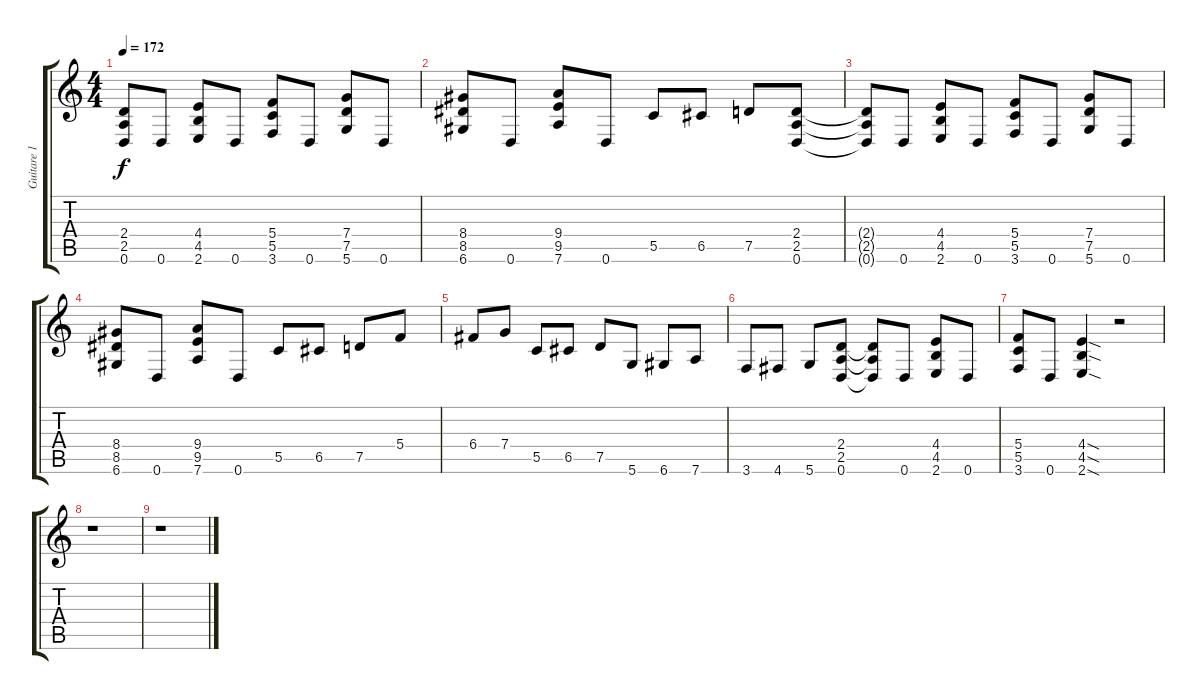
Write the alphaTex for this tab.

\track ("Guitare 1" "Guitare 1") {instrument distortionguitar}
\staff {score tabs}
\tuning (D4 A3 F3 C3 G2 D2) {hide}
\ts (4 4)
\tempo 172
\clef g2
\ks c
(2.4{t} 2.5{t} 0.6{t}).8{dy f} 0.6.8 (4.4 4.5 2.6).8 0.6.8 (5.4 5.5 3.6).8 0.6.8 (7.4 7.5 5.6).8 0.6.8 |
(8.4 8.5 6.6).8 0.6.8 (9.4 9.5 7.6).8 0.6.8 5.5.8 6.5.8 7.5.8 (2.4 2.5 0.6).8 |
(2.4{t} 2.5{t} 0.6{t}).8 0.6.8 (4.4 4.5 2.6).8 0.6.8 (5.4 5.5 3.6).8 0.6.8 (7.4 7.5 5.6).8 0.6.8 |
(8.4 8.5 6.6).8 0.6.8 (9.4 9.5 7.6).8 0.6.8 5.5.8 6.5.8 7.5.8 5.4.8 |
6.4.8 7.4.8 5.5.8 6.5.8 7.5.8 5.6.8 6.6.8 7.6.8 |
3.6.8 4.6.8 5.6.8 (2.4 2.5 0.6).8 (2.4{t} 2.5{t} 0.6{t}).8 0.6.8 (4.4 4.5 2.6).8 0.6.8 |
(5.4 5.5 3.6).8 0.6.8 (4.4{sod} 4.5{sod} 2.6{sod}).4 r.2 |
r.1 |
r.1
